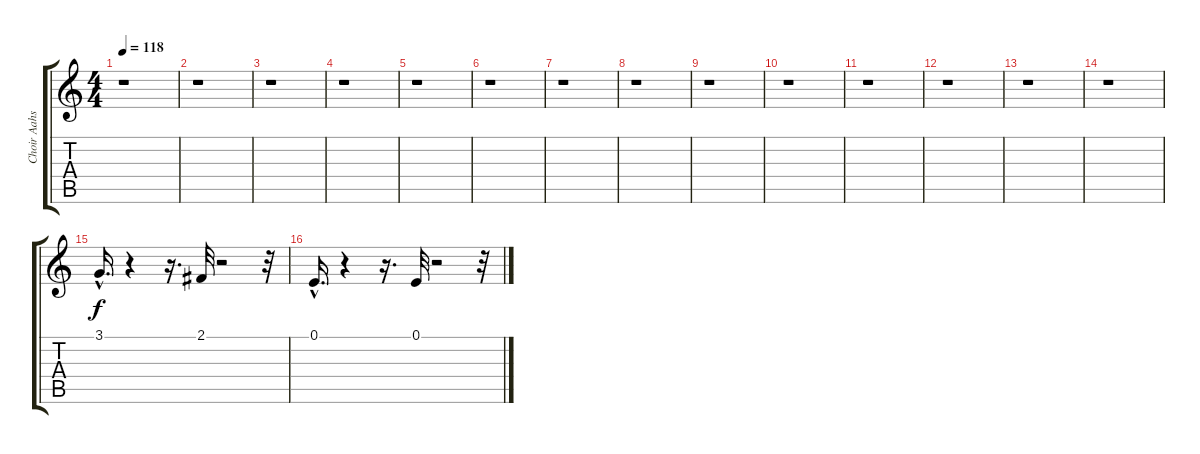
\track ("Choir Aahs" "Choir Aahs") {instrument choiraahs}
\staff {score tabs}
\tuning (E4 B3 G3 D3 A2 E2) {hide}
\ts (4 4)
\tempo 118
\clef g2
\ks c
r.1{dy f instrument choiraahs} |
r.1 |
r.1 |
r.1 |
r.1 |
r.1 |
r.1 |
r.1 |
r.1 |
r.1 |
r.1 |
r.1 |
r.1 |
r.1 |
3.1{hac}.16{d balance 2 instrument choiraahs} r.4 r.16{d} 2.1.32 r.2 r.32 |
0.1{hac}.16{d} r.4 r.16{d} 0.1.32 r.2 r.32
